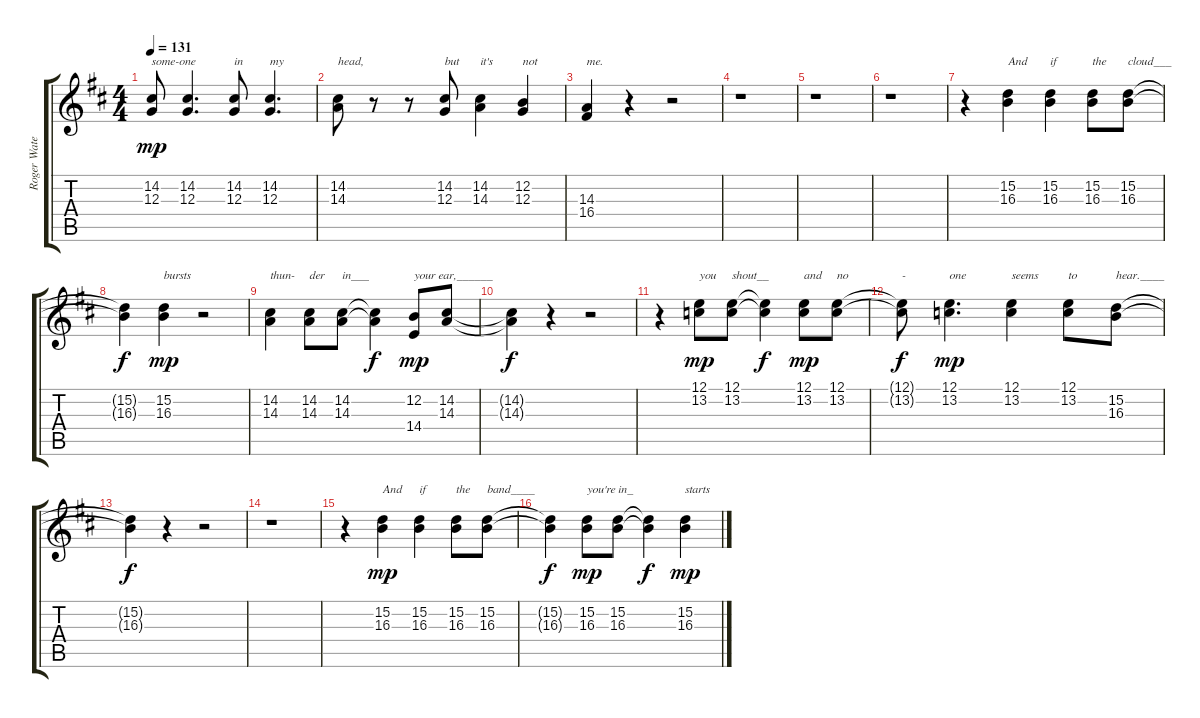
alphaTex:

\track ("Roger Waters and vocals" "Roger Wate") {instrument tenorsax}
\staff {score tabs}
\tuning (E4 B3 G3 D3 A2 E2) {hide}
\ts (4 4)
\tempo 131
\clef g2
\ks d
(14.2 12.3).8{txt "some-one" dy mp} (14.2 12.3).4{d} (14.2 12.3).8{txt "in"} (14.2 12.3).4{d txt "my"} |
(14.2 14.3).8{txt "head,"} r.8 r.8 (14.2 12.3).8{txt "but"} (14.2 14.3).4{txt "it's"} (12.2 12.3).4{txt "not"} |
(14.3 16.4).4{txt "me."} r.4 r.2 |
r.1 |
r.1 |
r.1 |
r.4 (15.2 16.3).4{txt "And"} (15.2 16.3).4{txt "if"} (15.2 16.3).8{txt "the"} (15.2 16.3).8{txt "cloud___"} |
(15.2{t} 16.3{t}).4{dy f} (15.2 16.3).4{txt "bursts" dy mp} r.2 |
(14.2 14.3).4{txt "thun-"} (14.2 14.3).8{txt "der"} (14.2 14.3).8{txt "in___"} (14.2{t} 14.3{t}).4{dy f} (12.2 14.4).8{txt "your ear,______" dy mp} (14.2 14.3).8 |
(14.2{t} 14.3{t}).4{dy f} r.4 r.2 |
r.4 (12.1 13.2).8{txt "you" dy mp} (12.1 13.2).8{txt "shout__"} (12.1{t} 13.2{t}).4{dy f} (12.1 13.2).8{txt "and" dy mp} (12.1 13.2).8{txt "no"} |
(12.1{t} 13.2{t}).8{txt "-" dy f} (12.1 13.2).4{d txt "one" dy mp} (12.1 13.2).4{txt "seems"} (12.1 13.2).8{txt "to"} (15.2 16.3).8{txt "hear.____"} |
(15.2{t} 16.3{t}).4{dy f} r.4 r.2 |
r.1 |
r.4 (15.2 16.3).4{txt "And" dy mp} (15.2 16.3).4{txt "if"} (15.2 16.3).8{txt "the"} (15.2 16.3).8{txt "band____"} |
(15.2{t} 16.3{t}).4{dy f} (15.2 16.3).8{txt "you're in_" dy mp} (15.2 16.3).8 (15.2{t} 16.3{t}).4{dy f} (15.2 16.3).4{txt "starts" dy mp}
